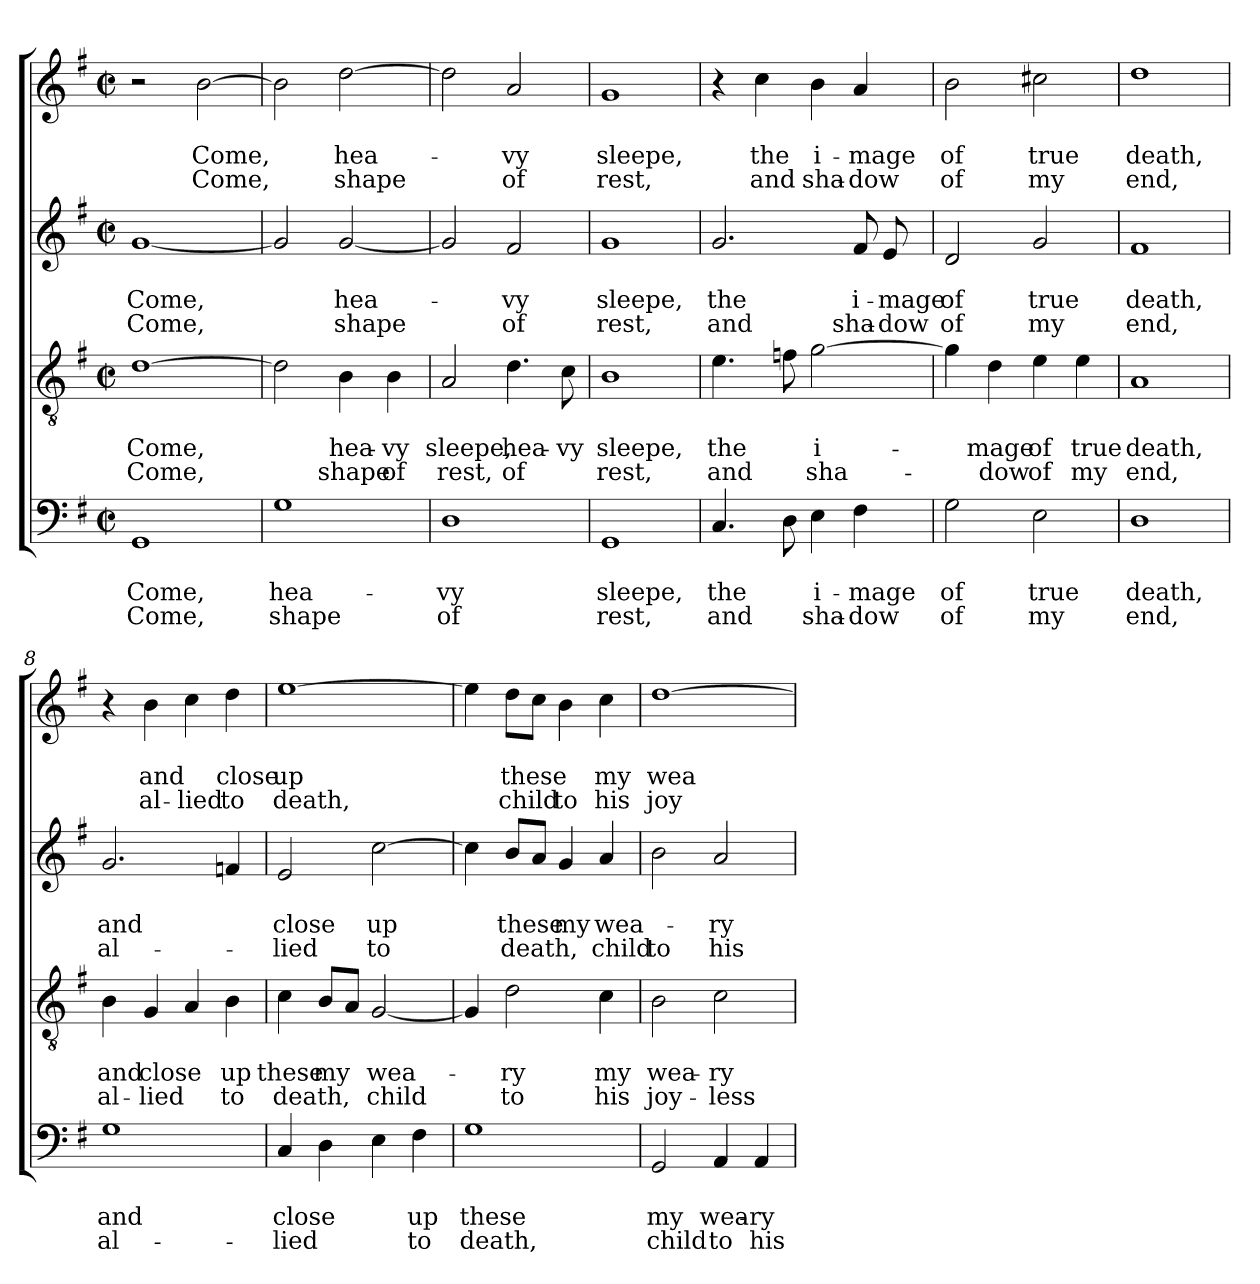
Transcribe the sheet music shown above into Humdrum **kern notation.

**kern	**text	**text	**text	**kern	**text	**text	**text	**kern	**text	**text	**text	**kern	**text	**text	**text
*part4	*part4	*part4	*part4	*part3	*part3	*part3	*part3	*part2	*part2	*part2	*part2	*part1	*part1	*part1	*part1
*staff4	*staff4	*staff4	*staff4	*staff3	*staff3	*staff3	*staff3	*staff2	*staff2	*staff2	*staff2	*staff1	*staff1	*staff1	*staff1
*clefF4	*	*	*	*clefGv2	*	*	*	*clefG2	*	*	*	*clefG2	*	*	*
*k[f#]	*	*	*	*k[f#]	*	*	*	*k[f#]	*	*	*	*k[f#]	*	*	*
*G:	*	*	*	*G:	*	*	*	*G:	*	*	*	*G:	*	*	*
*M2/2	*	*	*	*M2/2	*	*	*	*M2/2	*	*	*	*M2/2	*	*	*
*met(c|)	*	*	*	*met(c|)	*	*	*	*met(c|)	*	*	*	*met(c|)	*	*	*
=1	=1	=1	=1	=1	=1	=1	=1	=1	=1	=1	=1	=1	=1	=1	=1
!	!	!LO:LY:b	!LO:LY:b	!	!	!LO:LY:b	!LO:LY:b	!	!	!LO:LY:b	!LO:LY:b	!	!	!	!
1GG	.	Come,	Come,	[1d	.	Come,	Come,	[1g	.	Come,	Come,	2r	.	.	.
!	!	!	!	!	!	!	!	!	!	!	!	!	!	!LO:LY:b	!LO:LY:b
.	.	.	.	.	.	.	.	.	.	.	.	[2b\	.	Come,	Come,
=2	=2	=2	=2	=2	=2	=2	=2	=2	=2	=2	=2	=2	=2	=2	=2
!	!	!LO:LY:b	!LO:LY:b	!	!	!	!	!	!	!	!	!	!	!	!
1G	.	hea-	shape	2d\]	.	.	.	2g/]	.	.	.	2b\]	.	.	.
!	!	!	!	!	!	!LO:LY:b	!LO:LY:b	!	!	!LO:LY:b	!LO:LY:b	!	!	!LO:LY:b	!LO:LY:b
.	.	.	.	4B\	.	hea-	shape	[2g/	.	hea-	shape	[2dd\	.	hea-	shape
!	!	!	!	!	!	!LO:LY:b	!LO:LY:b	!	!	!	!	!	!	!	!
.	.	.	.	4B\	.	-vy	of	.	.	.	.	.	.	.	.
=3	=3	=3	=3	=3	=3	=3	=3	=3	=3	=3	=3	=3	=3	=3	=3
!	!	!LO:LY:b	!LO:LY:b	!	!	!LO:LY:b	!LO:LY:b	!	!	!	!	!	!	!	!
1D	.	-vy	of	2A/	.	sleepe,	rest,	2g/]	.	.	.	2dd\]	.	.	.
!	!	!	!	!	!	!LO:LY:b	!LO:LY:b	!	!	!LO:LY:b	!LO:LY:b	!	!	!LO:LY:b	!LO:LY:b
.	.	.	.	4.d\	.	hea-	of	2f#/	.	-vy	of	2a/	.	-vy	of
!	!	!	!	!	!	!LO:LY:b	!	!	!	!	!	!	!	!	!
.	.	.	.	8c\	.	-vy	.	.	.	.	.	.	.	.	.
=4	=4	=4	=4	=4	=4	=4	=4	=4	=4	=4	=4	=4	=4	=4	=4
!	!	!LO:LY:b	!LO:LY:b	!	!	!LO:LY:b	!LO:LY:b	!	!	!LO:LY:b	!LO:LY:b	!	!	!LO:LY:b	!LO:LY:b
1GG	.	sleepe,	rest,	1B	.	sleepe,	rest,	1g	.	sleepe,	rest,	1g	.	sleepe,	rest,
=5	=5	=5	=5	=5	=5	=5	=5	=5	=5	=5	=5	=5	=5	=5	=5
!	!	!LO:LY:b	!LO:LY:b	!	!	!LO:LY:b	!LO:LY:b	!	!	!LO:LY:b	!LO:LY:b	!	!	!	!
4.C/	.	the	and	4.e\	.	the	and	2.g/	.	the	and	4r	.	.	.
!	!	!	!	!	!	!	!	!	!	!	!	!	!	!LO:LY:b	!LO:LY:b
.	.	.	.	.	.	.	.	.	.	.	.	4cc\	.	the	and
8D\	.	.	.	8fn\	.	.	.	.	.	.	.	.	.	.	.
!	!	!LO:LY:b	!LO:LY:b	!	!	!LO:LY:b	!LO:LY:b	!	!	!	!	!	!	!LO:LY:b	!LO:LY:b
4E\	.	i-	sha-	[2g\	.	i-	sha-	.	.	.	.	4b\	.	i-	sha-
!	!	!LO:LY:b	!LO:LY:b	!	!	!	!	!	!	!LO:LY:b	!LO:LY:b	!	!	!LO:LY:b	!LO:LY:b
4F#\	.	-mage	-dow	.	.	.	.	8f#/	.	i-	sha-	4a/	.	-mage	-dow
!	!	!	!	!	!	!	!	!	!	!LO:LY:b	!LO:LY:b	!	!	!	!
.	.	.	.	.	.	.	.	8e/	.	-mage	-dow	.	.	.	.
=6	=6	=6	=6	=6	=6	=6	=6	=6	=6	=6	=6	=6	=6	=6	=6
!	!	!LO:LY:b	!LO:LY:b	!	!	!	!	!	!	!LO:LY:b	!LO:LY:b	!	!	!LO:LY:b	!LO:LY:b
2G\	.	of	of	4g\]	.	.	.	2d/	.	of	of	2b\	.	of	of
!	!	!	!	!	!	!LO:LY:b	!LO:LY:b	!	!	!	!	!	!	!	!
.	.	.	.	4d\	.	-mage	-dow	.	.	.	.	.	.	.	.
!	!	!LO:LY:b	!LO:LY:b	!	!	!LO:LY:b	!LO:LY:b	!	!	!LO:LY:b	!LO:LY:b	!	!	!LO:LY:b	!LO:LY:b
2E\	.	true	my	4e\	.	of	of	2g/	.	true	my	2cc#X\	.	true	my
!	!	!	!	!	!	!LO:LY:b	!LO:LY:b	!	!	!	!	!	!	!	!
.	.	.	.	4e\	.	true	my	.	.	.	.	.	.	.	.
=7	=7	=7	=7	=7	=7	=7	=7	=7	=7	=7	=7	=7	=7	=7	=7
!	!	!LO:LY:b	!LO:LY:b	!	!	!LO:LY:b	!LO:LY:b	!	!	!LO:LY:b	!LO:LY:b	!	!	!LO:LY:b	!LO:LY:b
1D	.	death,	end,	1A	.	death,	end,	1f#	.	death,	end,	1dd	.	death,	end,
!!LO:LB:g=z
=8	=8	=8	=8	=8	=8	=8	=8	=8	=8	=8	=8	=8	=8	=8	=8
!	!	!LO:LY:b	!LO:LY:b	!	!	!LO:LY:b	!LO:LY:b	!	!	!LO:LY:b	!LO:LY:b	!	!	!	!
1G	.	and	al-	4B\	.	and	al-	2.g/	.	and	al-	4r	.	.	.
!	!	!	!	!	!	!LO:LY:b	!LO:LY:b	!	!	!	!	!	!	!LO:LY:b	!LO:LY:b
.	.	.	.	4G/	.	close	-lied	.	.	.	.	4b\	.	and	al-
!	!	!	!	!	!	!	!	!	!	!	!	!	!	!	!LO:LY:b
.	.	.	.	4A/	.	.	.	.	.	.	.	4cc\	.	.	-lied
!	!	!	!	!	!	!LO:LY:b	!LO:LY:b	!	!	!	!	!	!	!LO:LY:b	!LO:LY:b
.	.	.	.	4B\	.	up	to	4fn/	.	.	.	4dd\	.	close	to
=9	=9	=9	=9	=9	=9	=9	=9	=9	=9	=9	=9	=9	=9	=9	=9
!	!	!LO:LY:b	!LO:LY:b	!	!	!LO:LY:b	!LO:LY:b	!	!	!LO:LY:b	!LO:LY:b	!	!	!LO:LY:b	!LO:LY:b
4C/	.	close	-lied	4c\	.	these	death,	2e/	.	close	-lied	[1ee	.	up	death,
!	!	!	!	!	!	!LO:LY:b	!	!	!	!	!	!	!	!	!
4D\	.	.	.	8B/L	.	my	.	.	.	.	.	.	.	.	.
.	.	.	.	8A/J	.	.	.	.	.	.	.	.	.	.	.
!	!	!	!	!	!	!LO:LY:b	!LO:LY:b	!	!	!LO:LY:b	!LO:LY:b	!	!	!	!
4E\	.	.	.	[2G/	.	wea-	child	[2cc\	.	up	to	.	.	.	.
!	!	!LO:LY:b	!LO:LY:b	!	!	!	!	!	!	!	!	!	!	!	!
4F#\	.	up	to	.	.	.	.	.	.	.	.	.	.	.	.
=10	=10	=10	=10	=10	=10	=10	=10	=10	=10	=10	=10	=10	=10	=10	=10
!	!	!LO:LY:b	!LO:LY:b	!	!	!	!	!	!	!	!	!	!	!	!
1G	.	these	death,	4G/]	.	.	.	4cc\]	.	.	.	4ee\]	.	.	.
!	!	!	!	!	!	!LO:LY:b	!LO:LY:b	!	!	!LO:LY:b	!LO:LY:b	!	!	!LO:LY:b	!LO:LY:b
.	.	.	.	2d\	.	-ry	to	8b/L	.	these	death,	8dd\L	.	these	child
.	.	.	.	.	.	.	.	8a/J	.	.	.	8cc\J	.	.	.
!	!	!	!	!	!	!	!	!	!	!LO:LY:b	!	!	!	!	!LO:LY:b
.	.	.	.	.	.	.	.	4g/	.	my	.	4b\	.	.	to
!	!	!	!	!	!	!LO:LY:b	!LO:LY:b	!	!	!LO:LY:b	!LO:LY:b	!	!	!LO:LY:b	!LO:LY:b
.	.	.	.	4c\	.	my	his	4a/	.	wea-	child	4cc\	.	my	his
=11	=11	=11	=11	=11	=11	=11	=11	=11	=11	=11	=11	=11	=11	=11	=11
!	!	!LO:LY:b	!LO:LY:b	!	!	!LO:LY:b	!LO:LY:b	!	!	!	!LO:LY:b	!	!	!LO:LY:b	!LO:LY:b
2GG/	.	my	child	2B\	.	wea-	joy-	2b\	.	.	to	[1dd	.	wea-	joy-
!	!	!LO:LY:b	!LO:LY:b	!	!	!LO:LY:b	!LO:LY:b	!	!	!LO:LY:b	!LO:LY:b	!	!	!	!
4AA/	.	wea-	to	2c\	.	-ry	-less	2a/	.	-ry	his	.	.	.	.
!	!	!LO:LY:b	!LO:LY:b	!	!	!	!	!	!	!	!	!	!	!	!
4AA/	.	-ry	his	.	.	.	.	.	.	.	.	.	.	.	.
=	=	=	=	=	=	=	=	=	=	=	=	=	=	=	=
*-	*-	*-	*-	*-	*-	*-	*-	*-	*-	*-	*-	*-	*-	*-	*-
